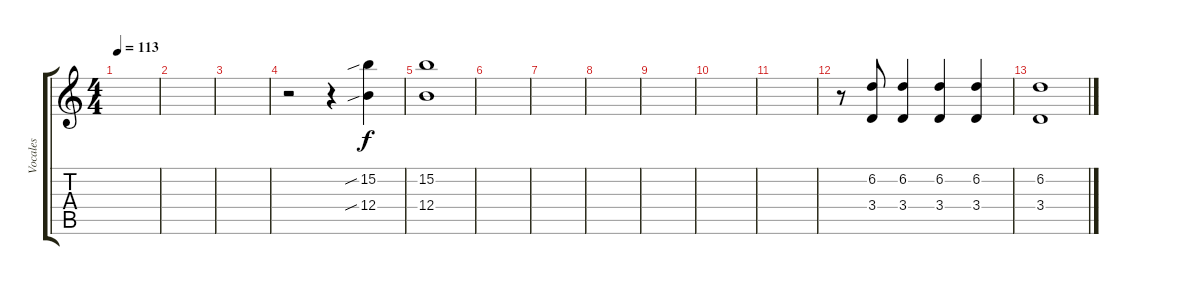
\track ("Vocales" "Vocales") {instrument electricguitarjazz}
\staff {score tabs}
\tuning (Db4 Ab3 E3 B2 Gb2 B1) {hide}
\ts (4 4)
\tempo 113
\clef g2
\ks c
|
|
|
r.2 r.4 (15.2{sib} 12.4{sib}).4 |
(15.2 12.4).1 |
|
|
|
|
|
|
r.8 (6.2 3.4).8 (6.2 3.4).4 (6.2 3.4).4 (6.2 3.4).4 |
(6.2 3.4).1
